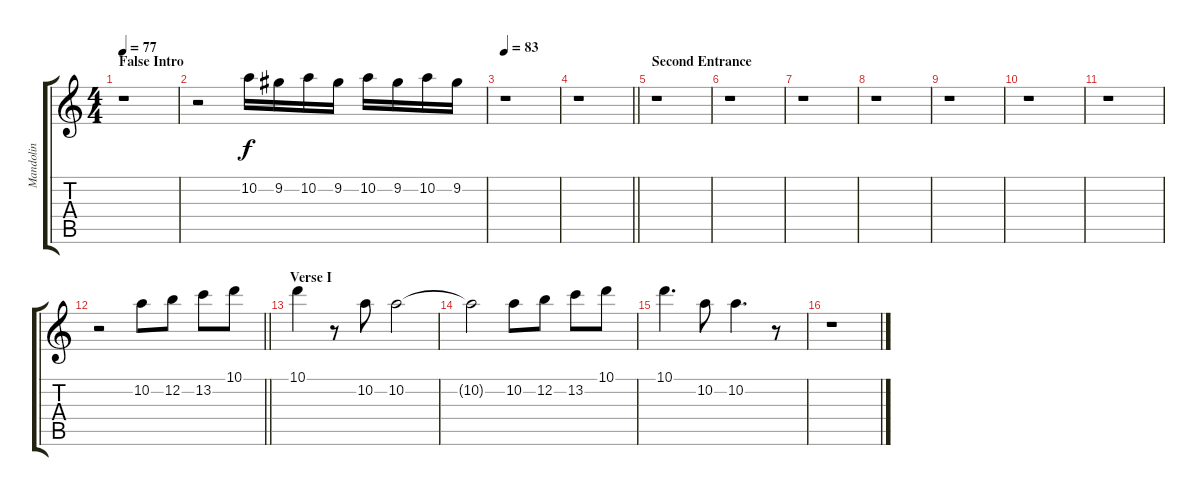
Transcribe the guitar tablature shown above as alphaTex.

\track ("Mandolin" "Mandolin") {instrument acousticguitarsteel}
\staff {score tabs}
\tuning (E4 B3 G3 D3 A2 E2) {hide}
\ts (4 4)
\section ("" "False Intro")
\tempo 77
\clef g2
\ks c
r.1{dy f instrument acousticguitarsteel} |
r.2 10.2.16 9.2.16 10.2.16 9.2.16 10.2.16 9.2.16 10.2.16 9.2.16 |
\tempo 83
r.1 |
\barLineRight lightlight
r.1 |
\section ("" "Second Entrance")
r.1 |
r.1 |
r.1 |
r.1 |
r.1 |
r.1 |
r.1 |
\barLineRight lightlight
r.2 10.2.8 12.2.8 13.2.8 10.1.8 |
\section ("" "Verse I")
10.1.4 r.8 10.2.8 10.2.2 |
10.2{t}.2 10.2.8 12.2.8 13.2.8 10.1.8 |
10.1.4{d} 10.2.8 10.2.4{d} r.8 |
r.1
